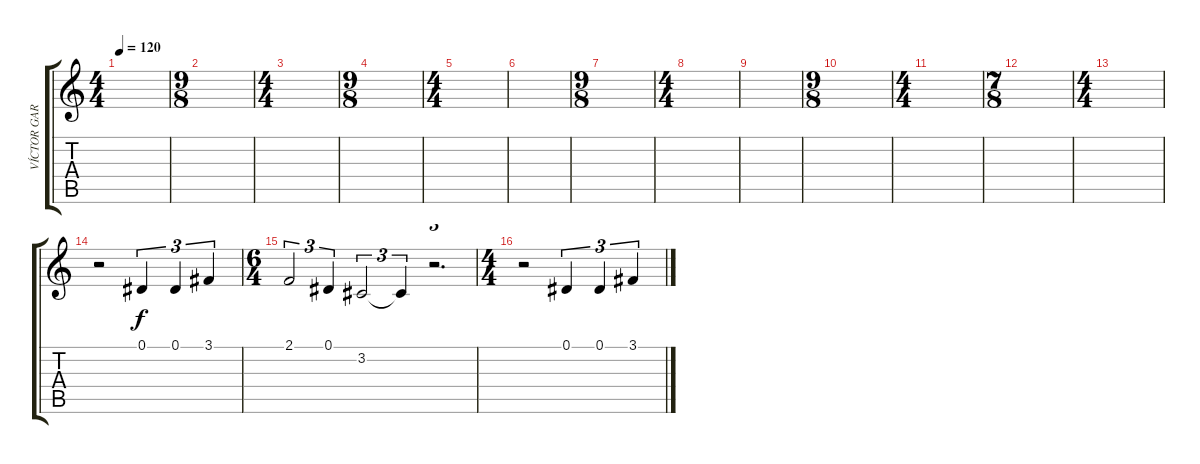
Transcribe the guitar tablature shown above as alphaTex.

\track ("VÍCTOR GARCÍA" "VÍCTOR GAR") {instrument clarinet}
\staff {score tabs}
\tuning (Eb4 Bb3 Gb3 Db3 Ab2 Eb2) {hide}
\ts (4 4)
\tempo 120
\clef g2
\ks c
|
\ts (9 8)
|
\ts (4 4)
|
\ts (9 8)
|
\ts (4 4)
|
|
\ts (9 8)
|
\ts (4 4)
|
|
\ts (9 8)
|
\ts (4 4)
|
\ts (7 8)
|
\ts (4 4)
|
r.2 0.1.4{tu (3 2)} 0.1.4{tu (3 2)} 3.1.4{tu (3 2)} |
\ts (6 4)
2.1.2{tu (3 2)} 0.1.4{tu (3 2)} 3.2.2{tu (3 2)} 3.2{t}.4{tu (3 2)} r.2{d tu (3 2)} |
\ts (4 4)
r.2 0.1.4{tu (3 2)} 0.1.4{tu (3 2)} 3.1.4{tu (3 2)}
